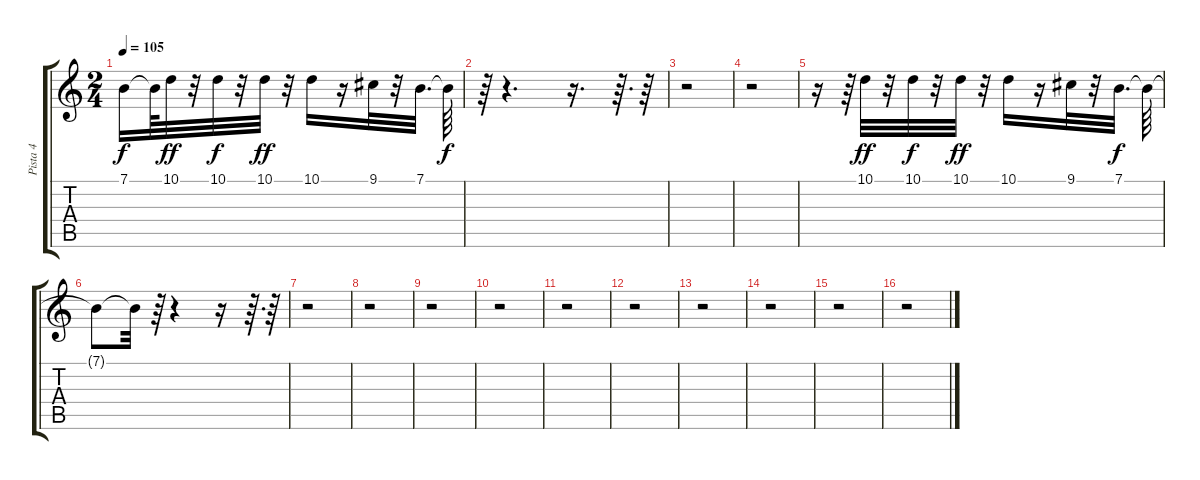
\track ("Pista 4" "Pista 4") {instrument trumpet}
\staff {score tabs}
\tuning (E4 B3 G3 D3 A2 E2) {hide}
\ts (2 4)
\tempo 105
\clef g2
\ks c
7.1{t}.16{dy f} 7.1{t}.64 10.1.32{dy ff} r.32 10.1.32{dy f} r.32 10.1.32{dy ff} r.32 10.1.16 r.16 9.1.32 r.32 7.1.32{d} 7.1{t}.64{dy f} |
r.64 r.4{d} r.16{d} r.64{d} r.64 |
r.2 |
r.2 |
r.16 r.64 10.1.32{dy ff} r.32 10.1.32{dy f} r.32 10.1.32{dy ff} r.32 10.1.16 r.16 9.1.32 r.32 7.1.32{d dy f} 7.1{t}.64 |
7.1{t}.8 7.1{t}.32 r.64 r.4 r.16 r.64{d} r.64 |
r.2 |
r.2 |
r.2 |
r.2 |
r.2 |
r.2 |
r.2 |
r.2 |
r.2 |
r.2
